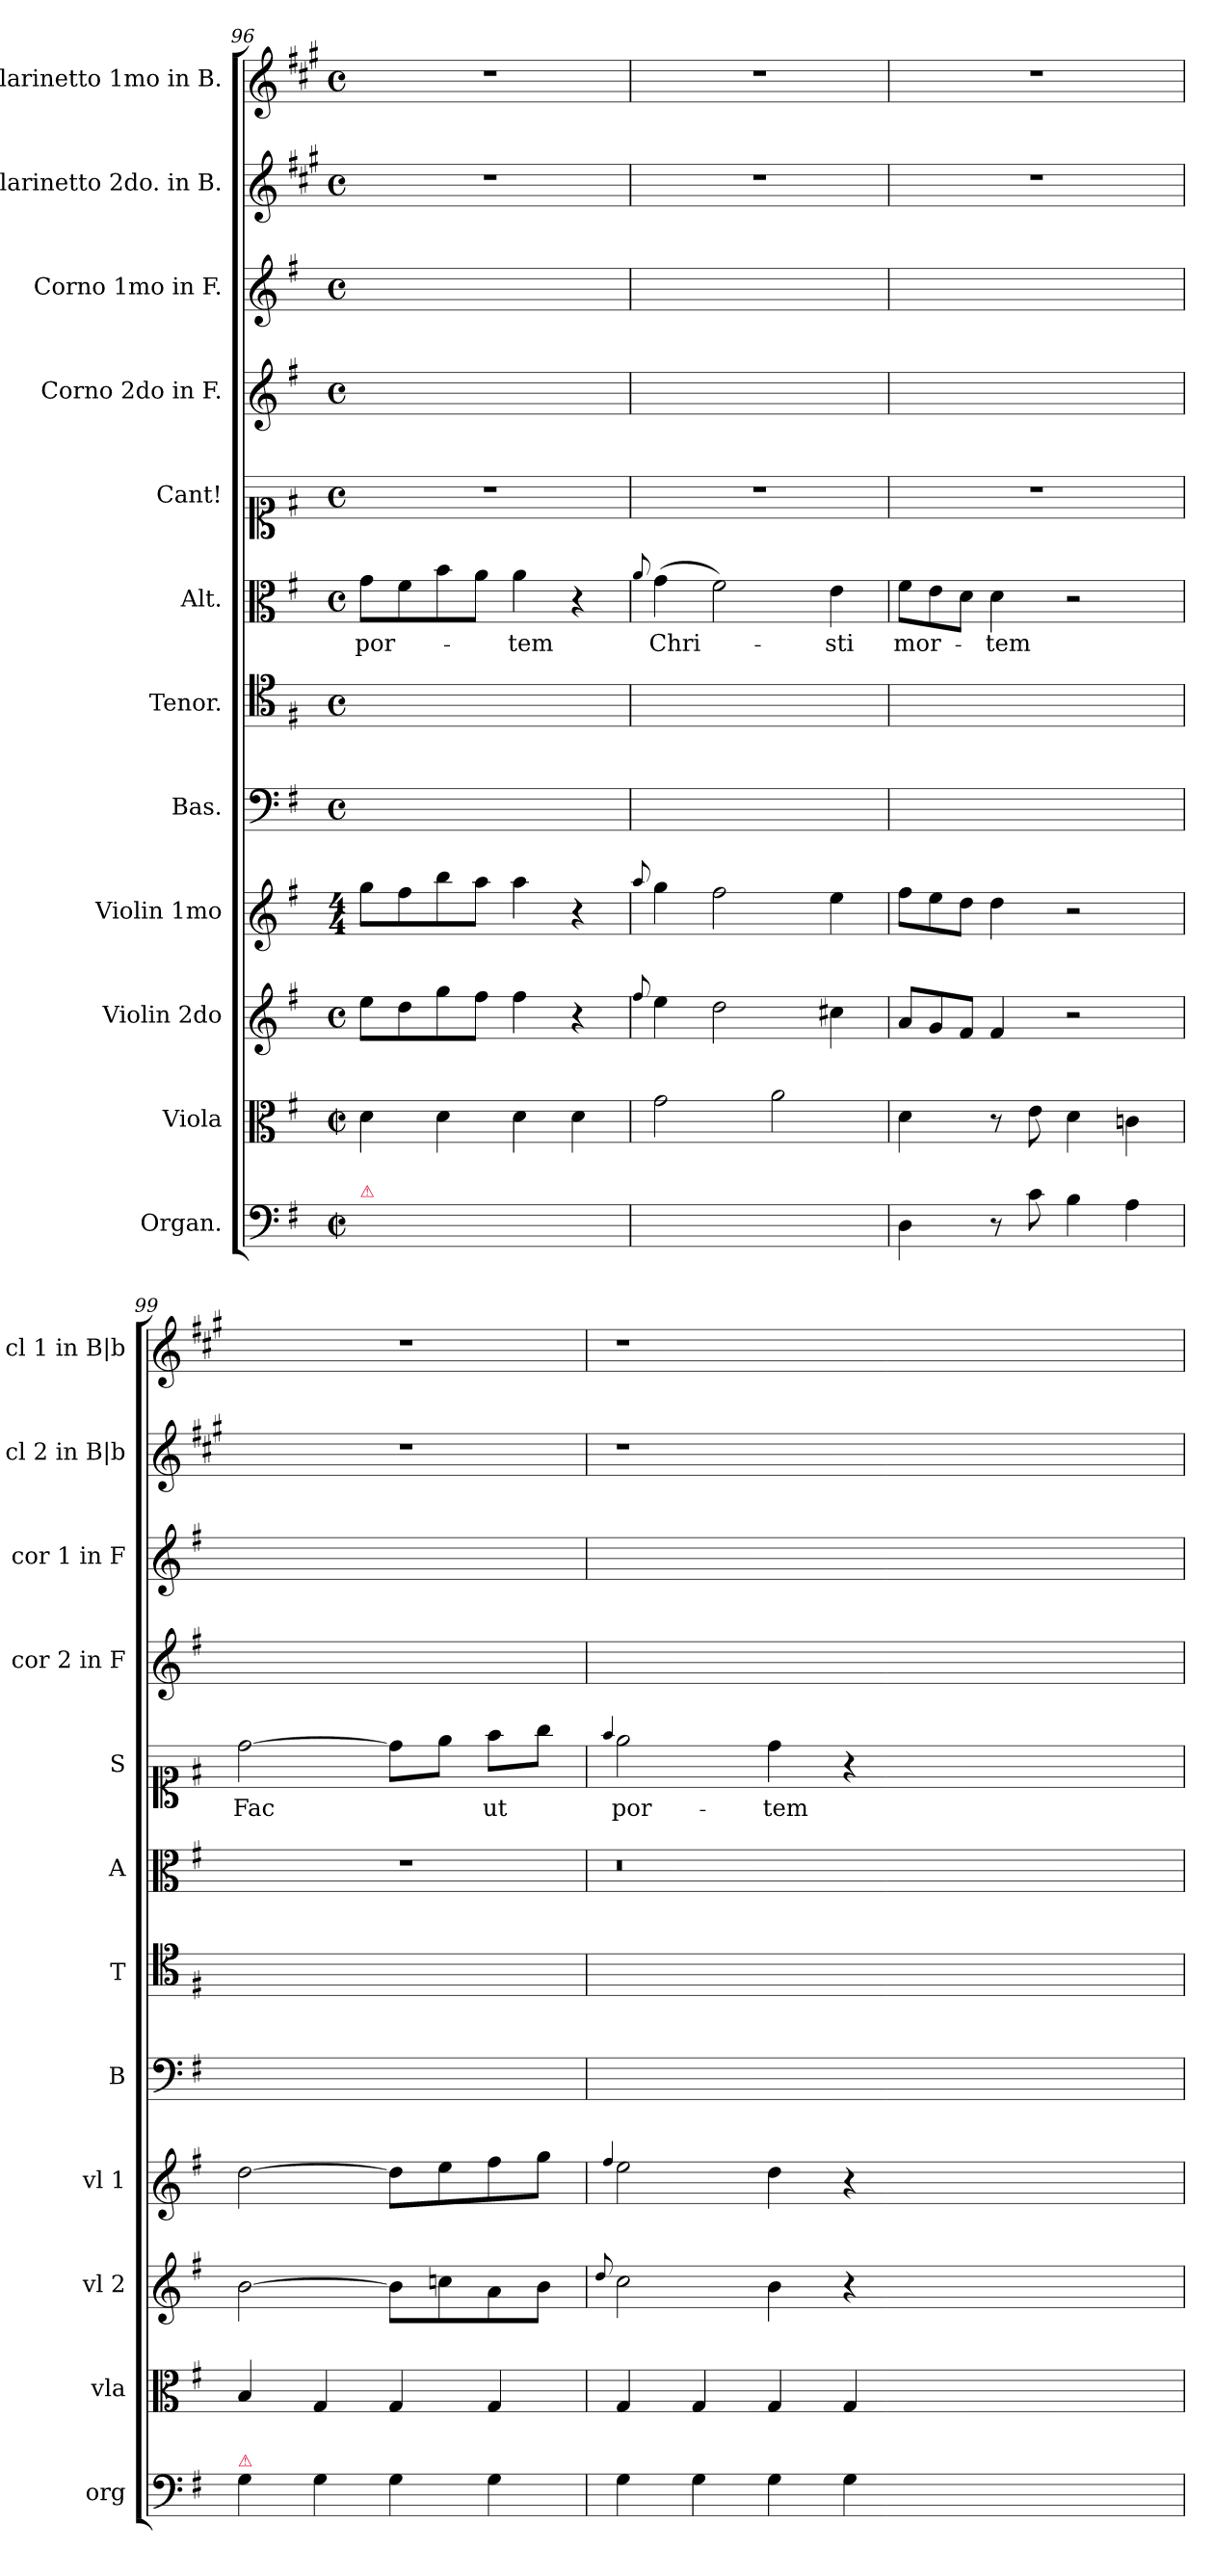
**kern	**kern	**kern	**kern	**kern	**kern	**kern	**text	**kern	**text	**kern	**kern	**kern	**kern
*part12	*part11	*part10	*part9	*part8	*part7	*part6	*part6	*part5	*part5	*part4	*part3	*part2	*part1
*staff12	*staff11	*staff10	*staff9	*staff8	*staff7	*staff6	*staff6	*staff5	*staff5	*staff4	*staff3	*staff2	*staff1
*I"Organ.	*I"Viola	*I"Violin 2do	*I"Violin 1mo	*I"Bas.	*I"Tenor.	*I"Alt.	*	*I"Cant!	*	*I"Corno 2do in F.	*I"Corno 1mo in F.	*I"Clarinetto 2do. in B.	*I"Clarinetto 1mo in B.
*I'org	*I'vla	*I'vl 2	*I'vl 1	*I'B	*I'T	*I'A	*	*I'S	*	*I'cor 2 in F	*I'cor 1 in F	*I'cl 2 in B|b	*I'cl 1 in B|b
*clefF4	*clefC3	*clefG2	*clefG2	*clefF4	*clefC4	*clefC3	*	*clefC1	*	*clefG2	*clefG2	*clefG2	*clefG2
*	*	*	*	*	*	*	*	*	*	*ITrd4c7	*ITrd4c7	*ITrd1c2	*ITrd1c2
*k[f#]	*k[f#]	*k[f#]	*k[f#]	*k[f#]	*k[f#]	*k[f#]	*	*k[f#]	*	*k[]	*k[]	*k[f#]	*k[f#]
*G:	*G:	*G:	*G:	*G:	*G:	*G:	*	*G:	*	*	*	*G:	*G:
*M4/4	*M4/4	*M4/4	*M4/4	*M4/4	*M4/4	*M4/4	*	*M4/4	*	*M4/4	*M4/4	*M4/4	*M4/4
*met(c|)	*met(c|)	*met(c)	*	*met(c)	*met(c)	*met(c)	*	*met(c)	*	*met(c)	*met(c)	*met(c)	*met(c)
=96	=96	=96	=96	=96	=96	=96	=96	=96	=96	=96	=96	=96	=96
!LO:TX:a:color=crimson:t=⚠	!	!	!	!	!	!	!	!	!	!	!	!	!
4D\yy	4d\	8ee\L	8gg\L	1ryy	1ryy	8g\L	por-	1r	.	1ryy	1ryy	1r	1r
.	.	8dd\	8ff#\	.	.	8f#\	.	.	.	.	.	.	.
4D\yy	4d\	8gg\	8bb\	.	.	8b\	.	.	.	.	.	.	.
.	.	8ff#\J	8aa\J	.	.	8a\J	.	.	.	.	.	.	.
4D\yy	4d\	4ff#\	4aa\	.	.	4a\	-tem	.	.	.	.	.	.
4D\yy	4d\	4r	4r	.	.	4r	.	.	.	.	.	.	.
=97	=97	=97	=97	=97	=97	=97	=97	=97	=97	=97	=97	=97	=97
.	.	8qqff#/	8qqaa/	.	.	8qqa/	.	.	.	.	.	.	.
2G\yy	2g\	4ee\	4gg\	1ryy	1ryy	(4g	Chri-	1r	.	1ryy	1ryy	1r	1r
.	.	2dd\	2ff#\	.	.	2f#)	.	.	.	.	.	.	.
2A\yy	2a\	.	.	.	.	.	.	.	.	.	.	.	.
.	.	4cc#X\	4ee\	.	.	4e\	-sti	.	.	.	.	.	.
=98	=98	=98	=98	=98	=98	=98	=98	=98	=98	=98	=98	=98	=98
*	*	*Xtuplet	*Xtuplet	*	*	*Xtuplet	*	*	*	*	*	*	*
4D\	4d\	12a/L	12ff#\L	1ryy	1ryy	12f#\L	mor-	1r	.	1ryy	1ryy	1r	1r
.	.	12g/	12ee\	.	.	12e\	.	.	.	.	.	.	.
.	.	12f#/J	12dd\J	.	.	12d\J	.	.	.	.	.	.	.
8r	8r	4f#/	4dd\	.	.	4d\	-tem	.	.	.	.	.	.
8c\	8e\	.	.	.	.	.	.	.	.	.	.	.	.
4B\	4d\	2r	2r	.	.	2r	.	.	.	.	.	.	.
4A\	4cn\	.	.	.	.	.	.	.	.	.	.	.	.
=99	=99	=99	=99	=99	=99	=99	=99	=99	=99	=99	=99	=99	=99
!LO:TX:a:color=crimson:t=⚠	!	!	!	!	!	!	!	!	!	!	!	!	!
4G\	4B/	[2b	[2dd	1ryy	1ryy	1r	.	[2dd\	Fac	1ryy	1ryy	1r	1r
4G\	4G/	.	.	.	.	.	.	.	.	.	.	.	.
4G\	4G/	8bL]	8ddL]	.	.	.	.	8dd\L]	.	.	.	.	.
.	.	8ccn\	8ee\	.	.	.	.	8ee\J	.	.	.	.	.
4G\	4G/	8a\	8ff#\	.	.	.	.	8ff#\L	ut	.	.	.	.
.	.	8b\J	8gg\J	.	.	.	.	8gg\J	.	.	.	.	.
=100	=100	=100	=100	=100	=100	=100	=100	=100	=100	=100	=100	=100	=100
.	.	8qqdd/	4qqff#/	.	.	.	.	4qqff#/	.	.	.	.	.
4G\	4G/	2cc\	2ee\	1ryy	1ryy	0.r	.	2ee\	por-	1ryy	1ryy	1r	1r
4G\	4G/	.	.	.	.	.	.	.	.	.	.	.	.
4G\	4G/	4b\	4dd\	.	.	.	.	4dd\	-tem	.	.	.	.
4G\	4G/	4r	4r	.	.	.	.	4r	.	.	.	.	.
0ryy	0ryy	0ryy	0ryy	0ryy	0ryy	.	.	0ryy	.	0ryy	0ryy	0ryy	0ryy
=	=	=	=	=	=	=	=	=	=	=	=	=	=
*-	*-	*-	*-	*-	*-	*-	*-	*-	*-	*-	*-	*-	*-
